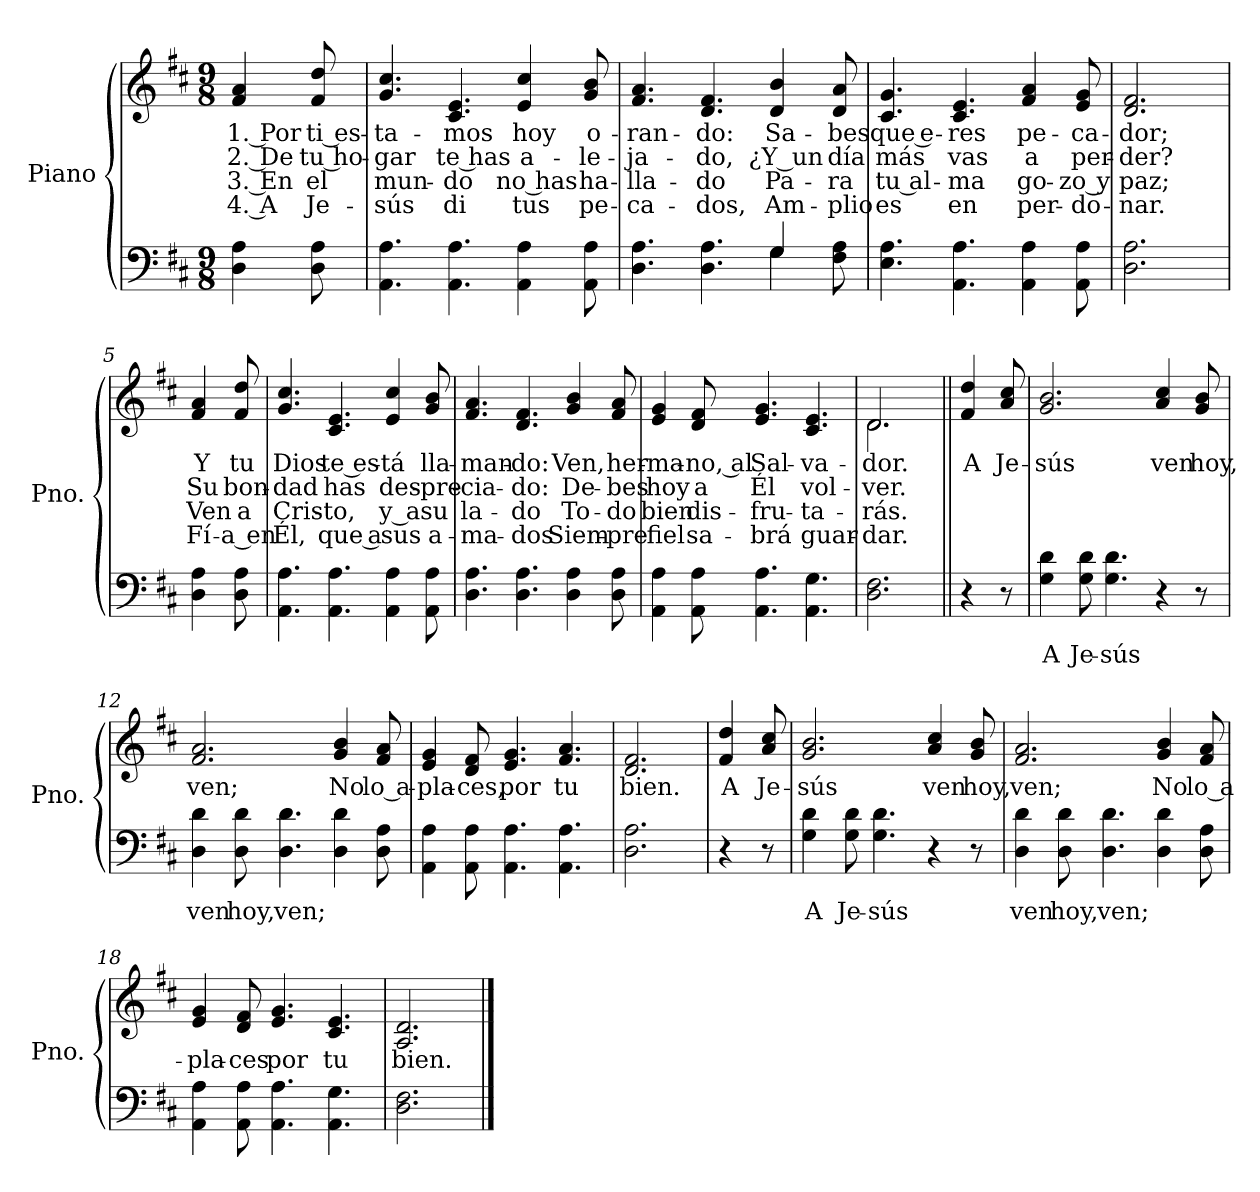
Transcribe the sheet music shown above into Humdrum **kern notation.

**kern	**text	**kern	**text	**text	**text	**text
*part1	*part1	*part1	*part1	*part1	*part1	*part1
*staff2	*staff2	*staff1	*staff1	*staff1	*staff1	*staff1
*I"Piano	*	*	*	*	*	*
*I'Pno.	*	*	*	*	*	*
*clefF4	*	*clefG2	*	*	*	*
*k[f#c#]	*	*k[f#c#]	*	*	*	*
*M9/8	*	*M9/8	*	*	*	*
=	=	=	=	=	=	=
!	!	!	!LO:LY:b	!LO:LY:b	!LO:LY:b	!LO:LY:b
4D\ 4A\	.	4f#/ 4a/	1. Por	2. De	3. En	4. A
!	!	!	!LO:LY:b	!LO:LY:b	!LO:LY:b	!LO:LY:b
8D\ 8A\	.	8f#/ 8dd/	ti es-	tu ho-	el	Je-
=1	=1	=1	=1	=1	=1	=1
!	!	!	!LO:LY:b	!LO:LY:b	!LO:LY:b	!LO:LY:b
4.AA\ 4.A\	.	4.g/ 4.cc#/	-ta-	-gar	mun-	-sús
!	!	!	!LO:LY:b	!LO:LY:b	!LO:LY:b	!LO:LY:b
4.AA\ 4.A\	.	4.c#/ 4.e/	-mos	te has	-do	di
!	!	!	!LO:LY:b	!LO:LY:b	!LO:LY:b	!LO:LY:b
4AA\ 4A\	.	4e/ 4cc#/	hoy	a-	no has	tus
!	!	!	!LO:LY:b	!LO:LY:b	!LO:LY:b	!LO:LY:b
8AA\ 8A\	.	8g/ 8b/	o-	-le-	ha-	pe-
=2	=2	=2	=2	=2	=2	=2
*^	*	*	*	*	*	*
!	!	!	!	!LO:LY:b	!LO:LY:b	!LO:LY:b	!LO:LY:b
4.D\ 4.A\	2.ryy	.	4.f#/ 4.a/	-ran-	-ja-	-lla-	-ca-
!	!	!	!	!LO:LY:b	!LO:LY:b	!LO:LY:b	!LO:LY:b
4.D\ 4.A\	.	.	4.d/ 4.f#/	-do:	-do,	-do	-dos,
!	!	!	!	!LO:LY:b	!LO:LY:b	!LO:LY:b	!LO:LY:b
4G/	4G\	.	4d/ 4b/	Sa-	¿Y un	Pa-	Am-
!	!	!	!	!LO:LY:b	!LO:LY:b	!LO:LY:b	!LO:LY:b
8F#\ 8A\	8ryy	.	8d/ 8a/	-bes	día	-ra	-plio
=3	=3	=3	=3	=3	=3	=3	=3
!	!	!	!	!LO:LY:b	!LO:LY:b	!LO:LY:b	!LO:LY:b
*v	*v	*	*	*	*	*	*
4.E\ 4.A\	.	4.c#/ 4.g/	que e-	más	tu al-	es
!	!	!	!LO:LY:b	!LO:LY:b	!LO:LY:b	!LO:LY:b
4.AA\ 4.A\	.	4.c#/ 4.e/	-res	vas	-ma	en
!	!	!	!LO:LY:b	!LO:LY:b	!LO:LY:b	!LO:LY:b
4AA\ 4A\	.	4f#/ 4a/	pe-	a	go-	per-
!	!	!	!LO:LY:b	!LO:LY:b	!LO:LY:b	!LO:LY:b
8AA\ 8A\	.	8e/ 8g/	-ca-	per-	-zo y	-do-
=4	=4	=4	=4	=4	=4	=4
!	!	!	!LO:LY:b	!LO:LY:b	!LO:LY:b	!LO:LY:b
2.D\ 2.A\	.	2.d/ 2.f#/	-dor;	-der?	paz;	-nar.
!!LO:LB:g=z
=5	=5	=5	=5	=5	=5	=5
!	!	!	!LO:LY:b	!LO:LY:b	!LO:LY:b	!LO:LY:b
4D\ 4A\	.	4f#/ 4a/	Y	Su	Ven	Fí-
!	!	!	!LO:LY:b	!LO:LY:b	!LO:LY:b	!LO:LY:b
8D\ 8A\	.	8f#/ 8dd/	tu	bon-	a	-a en
=6	=6	=6	=6	=6	=6	=6
!	!	!	!LO:LY:b	!LO:LY:b	!LO:LY:b	!LO:LY:b
4.AA\ 4.A\	.	4.g/ 4.cc#/	Dios	-dad	Cris-	Él,
!	!	!	!LO:LY:b	!LO:LY:b	!LO:LY:b	!LO:LY:b
4.AA\ 4.A\	.	4.c#/ 4.e/	te es-	has	-to,	que a
!	!	!	!LO:LY:b	!LO:LY:b	!LO:LY:b	!LO:LY:b
4AA\ 4A\	.	4e/ 4cc#/	-tá	des-	y a	sus
!	!	!	!LO:LY:b	!LO:LY:b	!LO:LY:b	!LO:LY:b
8AA\ 8A\	.	8g/ 8b/	lla-	-pre-	su	a-
=7	=7	=7	=7	=7	=7	=7
!	!	!	!LO:LY:b	!LO:LY:b	!LO:LY:b	!LO:LY:b
4.D\ 4.A\	.	4.f#/ 4.a/	-man-	-cia-	la-	-ma-
!	!	!	!LO:LY:b	!LO:LY:b	!LO:LY:b	!LO:LY:b
4.D\ 4.A\	.	4.d/ 4.f#/	-do:	-do:	-do	-dos
!	!	!	!LO:LY:b	!LO:LY:b	!LO:LY:b	!LO:LY:b
4D\ 4A\	.	4g/ 4b/	Ven,	De-	To-	Siem-
!	!	!	!LO:LY:b	!LO:LY:b	!LO:LY:b	!LO:LY:b
8D\ 8A\	.	8f#/ 8a/	her-	-bes	-do	-pre
=8	=8	=8	=8	=8	=8	=8
!	!	!	!LO:LY:b	!LO:LY:b	!LO:LY:b	!LO:LY:b
4AA\ 4A\	.	4e/ 4g/	-ma-	hoy	bien	fiel
!	!	!	!LO:LY:b	!LO:LY:b	!LO:LY:b	!LO:LY:b
8AA\ 8A\	.	8d/ 8f#/	-no, al	a	dis-	sa-
!	!	!	!LO:LY:b	!LO:LY:b	!LO:LY:b	!LO:LY:b
4.AA\ 4.A\	.	4.e/ 4.g/	Sal-	Él	-fru-	-brá
!	!	!	!LO:LY:b	!LO:LY:b	!LO:LY:b	!LO:LY:b
4.AA\ 4.G\	.	4.c#/ 4.e/	-va-	vol-	-ta-	guar-
=9	=9	=9	=9	=9	=9	=9
!	!	!	!LO:LY:b	!LO:LY:b	!LO:LY:b	!LO:LY:b
*	*	*^	*	*	*	*
2.D\ 2.F#\	.	2.d/	2.d\	-dor.	-ver.	-rás.	-dar.
!!LO:LB:g=z
=10||	=10||	=10||	=10||	=10||	=10||	=10||	=10||
!	!	!LO:TX:t=Coro	!	!	!	!	!
!	!	!	!	!LO:LY:b	!	!	!
*	*	*v	*v	*	*	*	*
4r	.	4f#/ 4dd/	A	.	.	.
!	!	!	!LO:LY:b	!	!	!
8r	.	8a/ 8cc#/	Je-	.	.	.
=11	=11	=11	=11	=11	=11	=11
!	!LO:LY:b	!	!LO:LY:b	!	!	!
4G\ 4d\	A	2.g/ 2.b/	-sús	.	.	.
!	!LO:LY:b	!	!	!	!	!
8G\ 8d\	Je-	.	.	.	.	.
!	!LO:LY:b	!	!	!	!	!
4.G\ 4.d\	-sús	.	.	.	.	.
!	!	!	!LO:LY:b	!	!	!
4r	.	4a/ 4cc#/	ven	.	.	.
!	!	!	!LO:LY:b	!	!	!
8r	.	8g/ 8b/	hoy,	.	.	.
=12	=12	=12	=12	=12	=12	=12
!	!LO:LY:b	!	!LO:LY:b	!	!	!
4D\ 4d\	ven	2.f#/ 2.a/	ven;	.	.	.
!	!LO:LY:b	!	!	!	!	!
8D\ 8d\	hoy,	.	.	.	.	.
!	!LO:LY:b	!	!	!	!	!
4.D\ 4.d\	ven;	.	.	.	.	.
!	!	!	!LO:LY:b	!	!	!
4D\ 4d\	.	4g/ 4b/	No	.	.	.
!	!	!	!LO:LY:b	!	!	!
8D\ 8A\	.	8f#/ 8a/	lo a-	.	.	.
=13	=13	=13	=13	=13	=13	=13
!	!	!	!LO:LY:b	!	!	!
4AA\ 4A\	.	4e/ 4g/	-pla-	.	.	.
!	!	!	!LO:LY:b	!	!	!
8AA\ 8A\	.	8d/ 8f#/	-ces,	.	.	.
!	!	!	!LO:LY:b	!	!	!
4.AA\ 4.A\	.	4.e/ 4.g/	por	.	.	.
!	!	!	!LO:LY:b	!	!	!
4.AA\ 4.A\	.	4.f#/ 4.a/	tu	.	.	.
=14	=14	=14	=14	=14	=14	=14
!	!	!	!LO:LY:b	!	!	!
2.D\ 2.A\	.	2.d/ 2.f#/	bien.	.	.	.
!!LO:LB:g=z
=15	=15	=15	=15	=15	=15	=15
!	!	!	!LO:LY:b	!	!	!
4r	.	4f#/ 4dd/	A	.	.	.
!	!	!	!LO:LY:b	!	!	!
8r	.	8a/ 8cc#/	Je-	.	.	.
=16	=16	=16	=16	=16	=16	=16
!	!LO:LY:b	!	!LO:LY:b	!	!	!
4G\ 4d\	A	2.g/ 2.b/	-sús	.	.	.
!	!LO:LY:b	!	!	!	!	!
8G\ 8d\	Je-	.	.	.	.	.
!	!LO:LY:b	!	!	!	!	!
4.G\ 4.d\	-sús	.	.	.	.	.
!	!	!	!LO:LY:b	!	!	!
4r	.	4a/ 4cc#/	ven	.	.	.
!	!	!	!LO:LY:b	!	!	!
8r	.	8g/ 8b/	hoy,	.	.	.
=17	=17	=17	=17	=17	=17	=17
!	!LO:LY:b	!	!LO:LY:b	!	!	!
4D\ 4d\	ven	2.f#/ 2.a/	ven;	.	.	.
!	!LO:LY:b	!	!	!	!	!
8D\ 8d\	hoy,	.	.	.	.	.
!	!LO:LY:b	!	!	!	!	!
4.D\ 4.d\	ven;	.	.	.	.	.
!	!	!	!LO:LY:b	!	!	!
4D\ 4d\	.	4g/ 4b/	No	.	.	.
!	!	!	!LO:LY:b	!	!	!
8D\ 8A\	.	8f#/ 8a/	lo a-	.	.	.
=18	=18	=18	=18	=18	=18	=18
!	!	!	!LO:LY:b	!	!	!
4AA\ 4A\	.	4e/ 4g/	-pla-	.	.	.
!	!	!	!LO:LY:b	!	!	!
8AA\ 8A\	.	8d/ 8f#/	-ces	.	.	.
!	!	!	!LO:LY:b	!	!	!
4.AA\ 4.A\	.	4.e/ 4.g/	por	.	.	.
!	!	!	!LO:LY:b	!	!	!
4.AA\ 4.G\	.	4.c#/ 4.e/	tu	.	.	.
=19	=19	=19	=19	=19	=19	=19
!	!	!	!LO:LY:b	!	!	!
2.D\ 2.F#\	.	2.A/ 2.d/	bien.	.	.	.
==	==	==	==	==	==	==
*-	*-	*-	*-	*-	*-	*-
